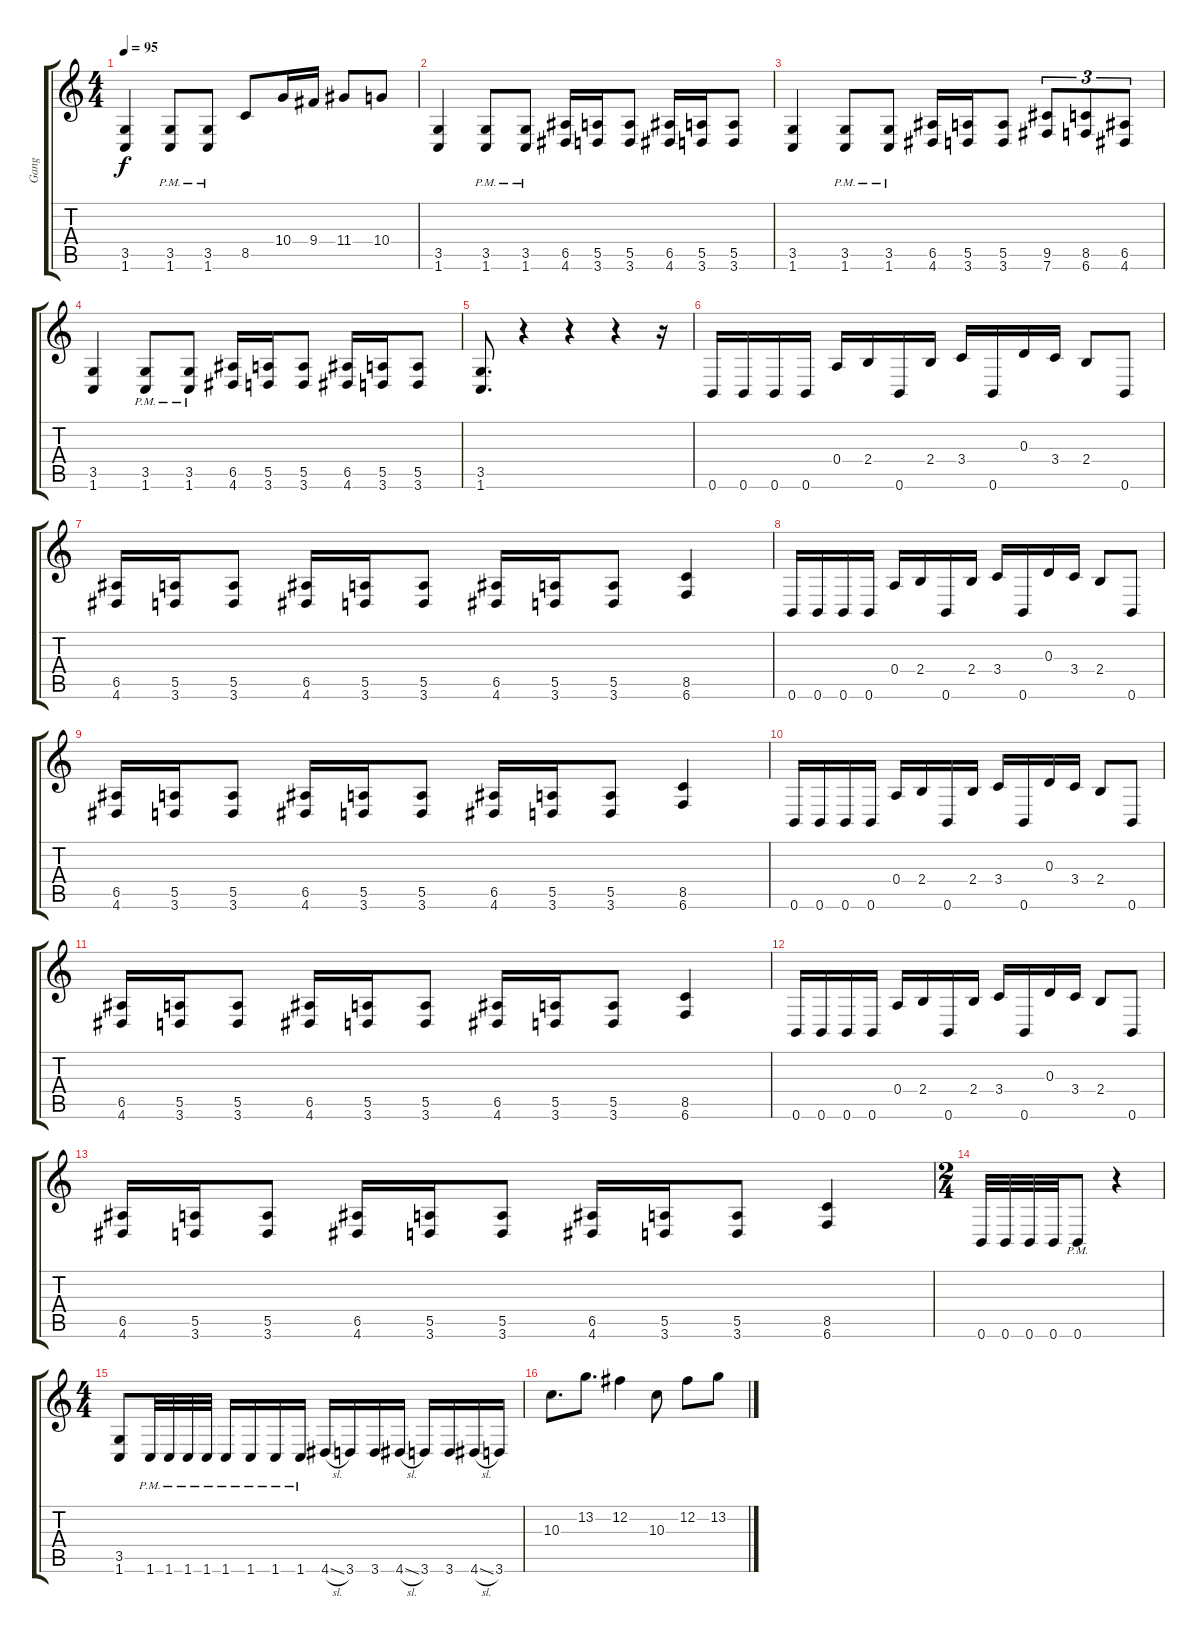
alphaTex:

\track ("Gang" "Gang") {instrument distortionguitar}
\staff {score tabs}
\tuning (B3 Gb3 D3 A2 E2 B1) {hide}
\ts (4 4)
\tempo 95
\clef g2
\ks c
(3.5 1.6).4{dy f} (3.5{pm} 1.6{pm}).8 (3.5{pm} 1.6{pm}).8 8.5.8 10.4.16 9.4.16 11.4.8 10.4.8 |
(3.5 1.6).4 (3.5{pm} 1.6{pm}).8 (3.5{pm} 1.6{pm}).8 (6.5 4.6).16 (5.5 3.6).16 (5.5 3.6).8 (6.5 4.6).16 (5.5 3.6).16 (5.5 3.6).8 |
(3.5 1.6).4 (3.5{pm} 1.6{pm}).8 (3.5{pm} 1.6{pm}).8 (6.5 4.6).16 (5.5 3.6).16 (5.5 3.6).8 (9.5 7.6).8{tu (3 2)} (8.5 6.6).8{tu (3 2)} (6.5 4.6).8{tu (3 2)} |
(3.5 1.6).4 (3.5{pm} 1.6{pm}).8 (3.5{pm} 1.6{pm}).8 (6.5 4.6).16 (5.5 3.6).16 (5.5 3.6).8 (6.5 4.6).16 (5.5 3.6).16 (5.5 3.6).8 |
(3.5 1.6).8{d} r.4 r.4 r.4 r.16 |
0.6.16 0.6.16 0.6.16 0.6.16 0.4.16 2.4.16 0.6.16 2.4.16 3.4.16 0.6.16 0.3.16 3.4.16 2.4.8 0.6.8 |
(6.5 4.6).16 (5.5 3.6).16 (5.5 3.6).8 (6.5 4.6).16 (5.5 3.6).16 (5.5 3.6).8 (6.5 4.6).16 (5.5 3.6).16 (5.5 3.6).8 (8.5 6.6).4 |
0.6.16 0.6.16 0.6.16 0.6.16 0.4.16 2.4.16 0.6.16 2.4.16 3.4.16 0.6.16 0.3.16 3.4.16 2.4.8 0.6.8 |
(6.5 4.6).16 (5.5 3.6).16 (5.5 3.6).8 (6.5 4.6).16 (5.5 3.6).16 (5.5 3.6).8 (6.5 4.6).16 (5.5 3.6).16 (5.5 3.6).8 (8.5 6.6).4 |
0.6.16 0.6.16 0.6.16 0.6.16 0.4.16 2.4.16 0.6.16 2.4.16 3.4.16 0.6.16 0.3.16 3.4.16 2.4.8 0.6.8 |
(6.5 4.6).16 (5.5 3.6).16 (5.5 3.6).8 (6.5 4.6).16 (5.5 3.6).16 (5.5 3.6).8 (6.5 4.6).16 (5.5 3.6).16 (5.5 3.6).8 (8.5 6.6).4 |
0.6.16 0.6.16 0.6.16 0.6.16 0.4.16 2.4.16 0.6.16 2.4.16 3.4.16 0.6.16 0.3.16 3.4.16 2.4.8 0.6.8 |
(6.5 4.6).16 (5.5 3.6).16 (5.5 3.6).8 (6.5 4.6).16 (5.5 3.6).16 (5.5 3.6).8 (6.5 4.6).16 (5.5 3.6).16 (5.5 3.6).8 (8.5 6.6).4 |
\ts (2 4)
0.6.32 0.6.32 0.6.32 0.6.32 0.6{pm}.8 r.4 |
\ts (4 4)
(3.5 1.6).8 1.6{pm}.32 1.6{pm}.32 1.6{pm}.32 1.6{pm}.32 1.6{pm}.16 1.6{pm}.16 1.6{pm}.16 1.6{pm}.16 4.6{sl}.16 3.6.16 3.6.16 4.6{sl}.16 3.6.16 3.6.16 4.6{sl}.16 3.6.16 |
10.3.8{d} 13.2.8{d} 12.2.4 10.3.8 12.2.8 13.2.8
